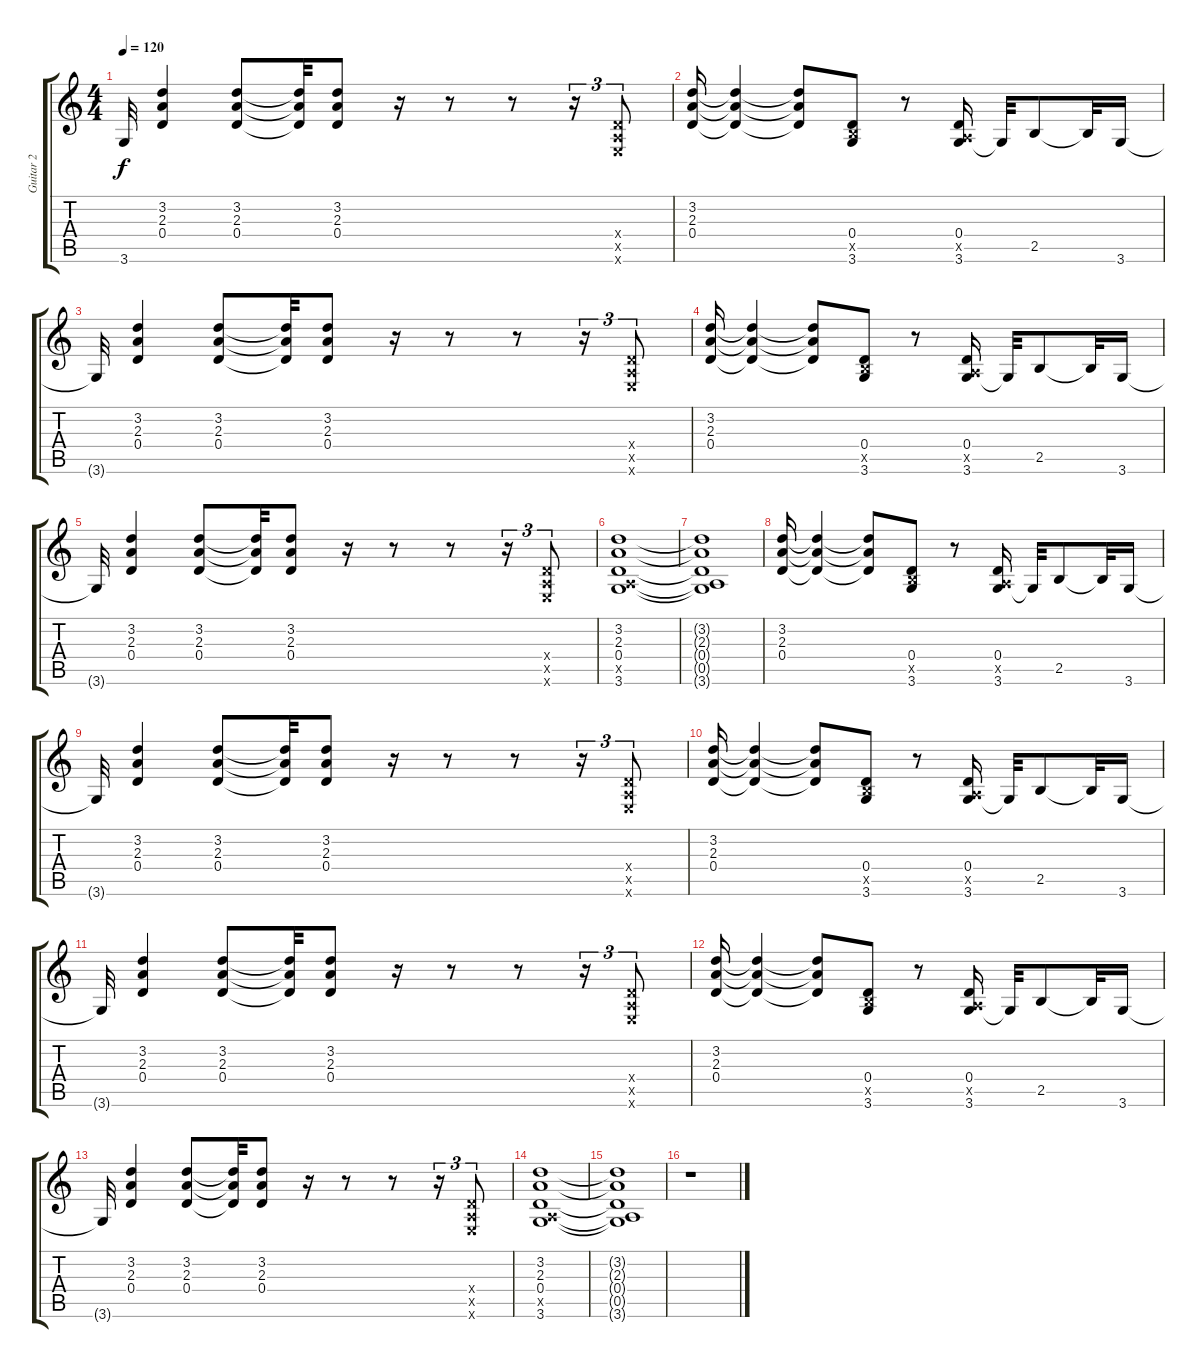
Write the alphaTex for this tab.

\track ("Guitar 2" "Guitar 2") {instrument distortionguitar}
\staff {score tabs}
\tuning (E4 B3 G3 D3 A2 E2) {hide}
\ts (4 4)
\tempo 120
\clef g2
\ks c
3.6{t}.32{dy f} (3.2 2.3 0.4).4 (3.2 2.3 0.4).8 (3.2{t} 2.3{t} 0.4{t}).32 (3.2 2.3 0.4).8 r.16 r.8 r.8 r.16{tu (3 2)} (0.4{x} 0.5{x} 0.6{x}).8{tu (3 2)} |
(3.2 2.3 0.4).16 (3.2{t} 2.3{t} 0.4{t}).4 (3.2{t} 2.3{t} 0.4{t}).8 (0.4 2.5{x} 3.6).8 r.8 (0.4 0.5{x} 3.6).16 3.6{t}.32 2.5.8 2.5{t}.32 3.6.16 |
3.6{t}.32 (3.2 2.3 0.4).4 (3.2 2.3 0.4).8 (3.2{t} 2.3{t} 0.4{t}).32 (3.2 2.3 0.4).8 r.16 r.8 r.8 r.16{tu (3 2)} (0.4{x} 0.5{x} 0.6{x}).8{tu (3 2)} |
(3.2 2.3 0.4).16 (3.2{t} 2.3{t} 0.4{t}).4 (3.2{t} 2.3{t} 0.4{t}).8 (0.4 2.5{x} 3.6).8 r.8 (0.4 0.5{x} 3.6).16 3.6{t}.32 2.5.8 2.5{t}.32 3.6.16 |
3.6{t}.32 (3.2 2.3 0.4).4 (3.2 2.3 0.4).8 (3.2{t} 2.3{t} 0.4{t}).32 (3.2 2.3 0.4).8 r.16 r.8 r.8 r.16{tu (3 2)} (0.4{x} 0.5{x} 0.6{x}).8{tu (3 2)} |
(3.2 2.3 0.4 0.5{x} 3.6).1 |
(3.2{t} 2.3{t} 0.4{t} 0.5{t} 3.6{t}).1 |
(3.2 2.3 0.4).16 (3.2{t} 2.3{t} 0.4{t}).4 (3.2{t} 2.3{t} 0.4{t}).8 (0.4 2.5{x} 3.6).8 r.8 (0.4 0.5{x} 3.6).16 3.6{t}.32 2.5.8 2.5{t}.32 3.6.16 |
3.6{t}.32 (3.2 2.3 0.4).4 (3.2 2.3 0.4).8 (3.2{t} 2.3{t} 0.4{t}).32 (3.2 2.3 0.4).8 r.16 r.8 r.8 r.16{tu (3 2)} (0.4{x} 0.5{x} 0.6{x}).8{tu (3 2)} |
(3.2 2.3 0.4).16 (3.2{t} 2.3{t} 0.4{t}).4 (3.2{t} 2.3{t} 0.4{t}).8 (0.4 2.5{x} 3.6).8 r.8 (0.4 0.5{x} 3.6).16 3.6{t}.32 2.5.8 2.5{t}.32 3.6.16 |
3.6{t}.32 (3.2 2.3 0.4).4 (3.2 2.3 0.4).8 (3.2{t} 2.3{t} 0.4{t}).32 (3.2 2.3 0.4).8 r.16 r.8 r.8 r.16{tu (3 2)} (0.4{x} 0.5{x} 0.6{x}).8{tu (3 2)} |
(3.2 2.3 0.4).16 (3.2{t} 2.3{t} 0.4{t}).4 (3.2{t} 2.3{t} 0.4{t}).8 (0.4 2.5{x} 3.6).8 r.8 (0.4 0.5{x} 3.6).16 3.6{t}.32 2.5.8 2.5{t}.32 3.6.16 |
3.6{t}.32 (3.2 2.3 0.4).4 (3.2 2.3 0.4).8 (3.2{t} 2.3{t} 0.4{t}).32 (3.2 2.3 0.4).8 r.16 r.8 r.8 r.16{tu (3 2)} (0.4{x} 0.5{x} 0.6{x}).8{tu (3 2)} |
(3.2 2.3 0.4 0.5{x} 3.6).1 |
(3.2{t} 2.3{t} 0.4{t} 0.5{t} 3.6{t}).1 |
r.1
